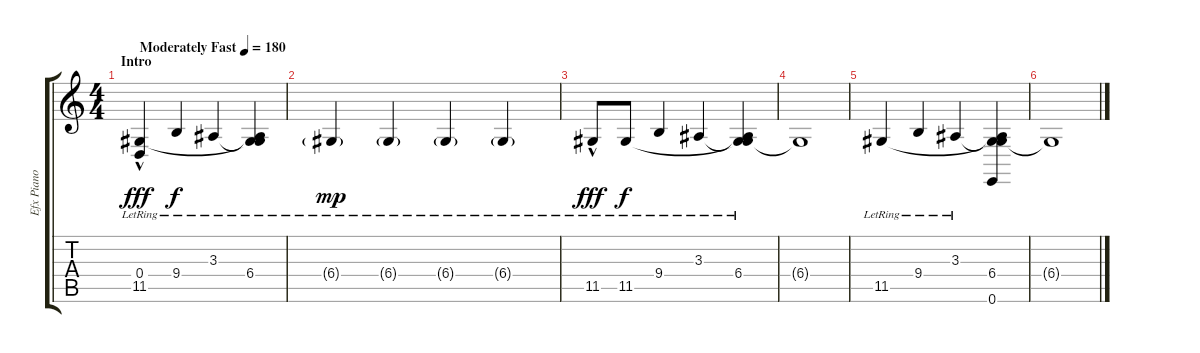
\track ("Efx Piano" "Efx Piano") {instrument pad3polysynth}
\staff {score tabs}
\tuning (E4 B3 G3 D3 A2 E2) {hide}
\ts (4 4)
\section ("" "Intro")
\tempo (180 "Moderately Fast")
\clef g2
\ks c
(0.4 11.5{hac lr}).4{dy fff instrument pad3polysynth} 9.4{lr}.4{dy f} 3.3{lr}.4 (3.3{t} 6.4{lr} 11.5{t}).4 |
6.4{g lr}.4{dy mp} 6.4{g lr}.4 6.4{g lr}.4 6.4{g lr}.4 |
11.5{hac lr}.8{dy fff} 11.5{lr}.8{dy f} 9.4{lr}.4 3.3{lr}.4 (3.3{t} 6.4{lr} 11.5{t}).4 |
6.4{t}.1 |
11.5{lr}.4 9.4{lr}.4 3.3{lr}.4 (3.3{t} 6.4 11.5{t} 0.6).4 |
6.4{t}.1
